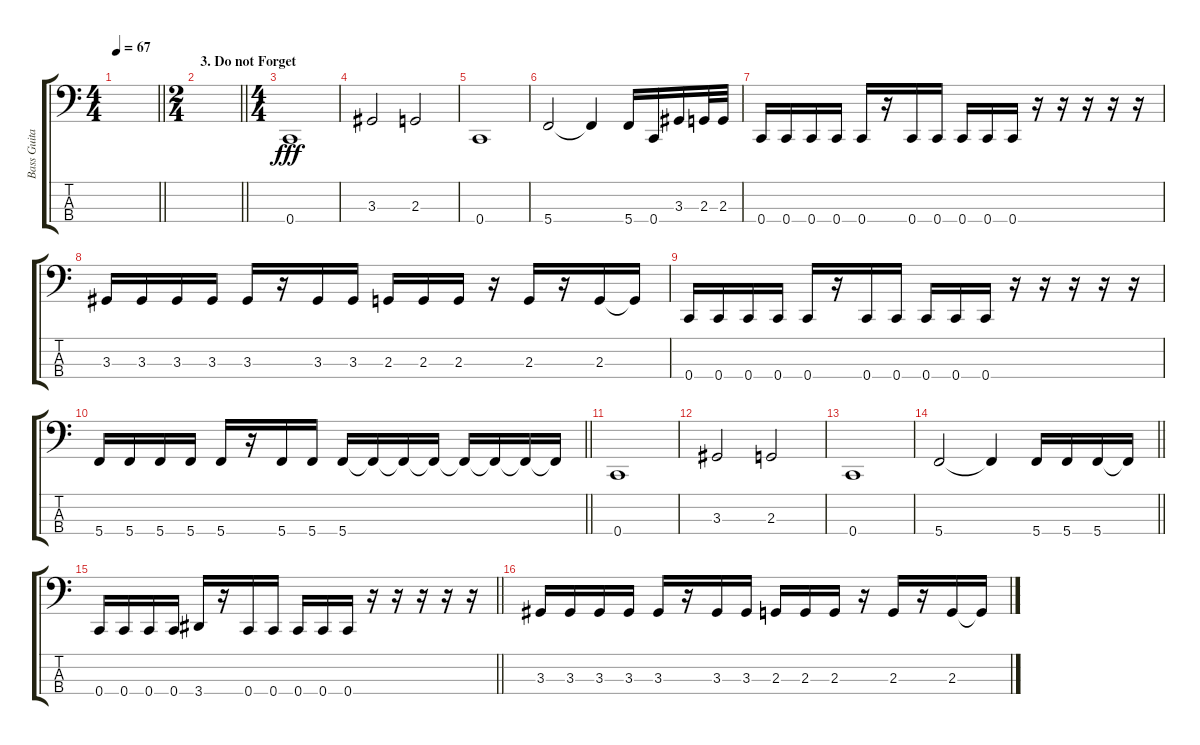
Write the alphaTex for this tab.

\track ("Bass Guitar" "Bass Guita") {instrument electricbassfinger}
\staff {score tabs}
\tuning (Eb2 Bb1 F1 C1) {hide}
\ts (4 4)
\tempo 67
\clef f4
\barLineRight lightlight
\ks c
|
\ts (2 4)
\section ("" "3. Do not Forget")
\barLineRight lightlight
|
\ts (4 4)
0.4.1{dy fff} |
3.3.2 2.3.2 |
0.4.1 |
5.4.2 5.4{t}.4 5.4.16 0.4.16 3.3.16 2.3.32 2.3.32 |
0.4.16 0.4.16 0.4.16 0.4.16 0.4.16 r.16 0.4.16 0.4.16 0.4.16 0.4.16 0.4.16 r.16 r.16 r.16 r.16 r.16 |
3.3.16 3.3.16 3.3.16 3.3.16 3.3.16 r.16 3.3.16 3.3.16 2.3.16 2.3.16 2.3.16 r.16 2.3.16 r.16 2.3.16 2.3{t}.16 |
0.4.16 0.4.16 0.4.16 0.4.16 0.4.16 r.16 0.4.16 0.4.16 0.4.16 0.4.16 0.4.16 r.16 r.16 r.16 r.16 r.16 |
\barLineRight lightlight
5.4.16 5.4.16 5.4.16 5.4.16 5.4.16 r.16 5.4.16 5.4.16 5.4.16 5.4{t}.16 5.4{t}.16 5.4{t}.16 5.4{t}.16 5.4{t}.16 5.4{t}.16 5.4{t}.16 |
0.4.1 |
3.3.2 2.3.2 |
0.4.1 |
\barLineRight lightlight
5.4.2 5.4{t}.4 5.4.16 5.4.16 5.4.16 5.4{t}.16 |
\barLineRight lightlight
0.4.16 0.4.16 0.4.16 0.4.16 3.4.16 r.16 0.4.16 0.4.16 0.4.16 0.4.16 0.4.16 r.16 r.16 r.16 r.16 r.16 |
3.3.16 3.3.16 3.3.16 3.3.16 3.3.16 r.16 3.3.16 3.3.16 2.3.16 2.3.16 2.3.16 r.16 2.3.16 r.16 2.3.16 2.3{t}.16
